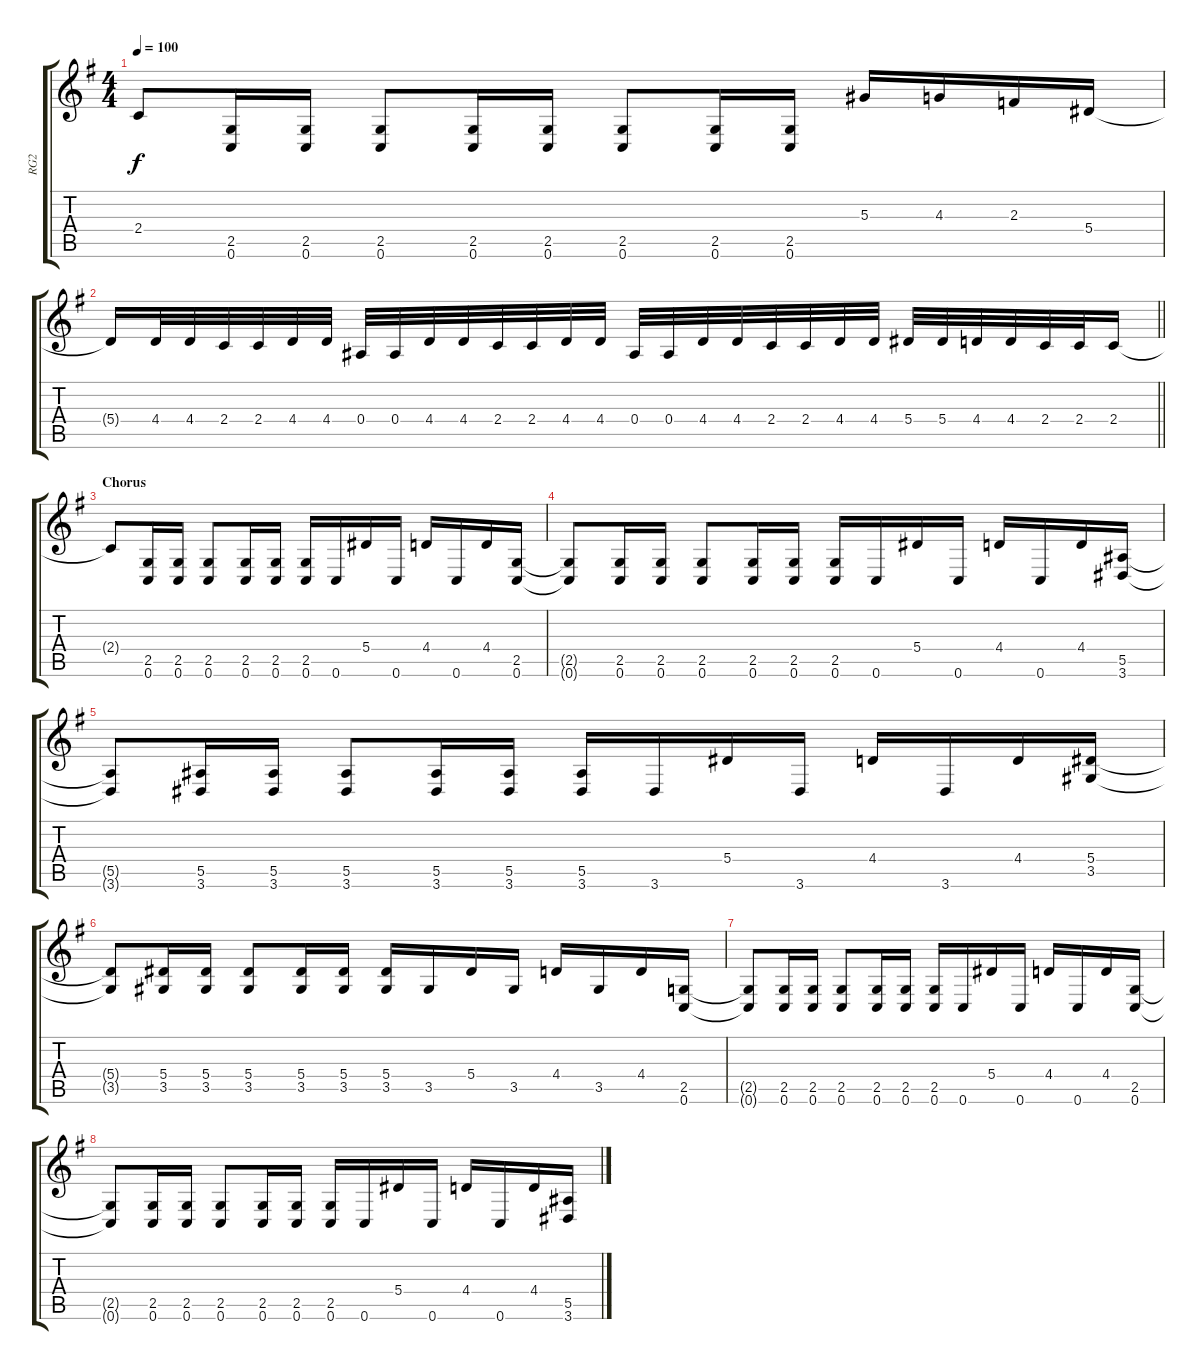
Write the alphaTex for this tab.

\track ("RG2" "RG2") {instrument distortionguitar}
\staff {score tabs}
\tuning (C4 G3 Eb3 Bb2 F2 C2) {hide}
\ts (4 4)
\tempo 100
\clef g2
\ks eminor
2.4{t}.8{dy f} (2.5 0.6).16 (2.5 0.6).16 (2.5 0.6).8 (2.5 0.6).16 (2.5 0.6).16 (2.5 0.6).8 (2.5 0.6).16 (2.5 0.6).16 5.3.16 4.3.16 2.3.16 5.4.16 |
\barLineRight lightlight
5.4{t}.16 4.4.32 4.4.32 2.4.32 2.4.32 4.4.32 4.4.32 0.4.32 0.4.32 4.4.32 4.4.32 2.4.32 2.4.32 4.4.32 4.4.32 0.4.32 0.4.32 4.4.32 4.4.32 2.4.32 2.4.32 4.4.32 4.4.32 5.4.32 5.4.32 4.4.32 4.4.32 2.4.32 2.4.32 2.4.16{balance 16} |
\section ("" "Chorus")
2.4{t}.8 (2.5 0.6).16 (2.5 0.6).16 (2.5 0.6).8 (2.5 0.6).16 (2.5 0.6).16 (2.5 0.6).16 0.6.16 5.4.16 0.6.16 4.4.16 0.6.16 4.4.16 (2.5 0.6).16 |
(2.5{t} 0.6{t}).8 (2.5 0.6).16 (2.5 0.6).16 (2.5 0.6).8 (2.5 0.6).16 (2.5 0.6).16 (2.5 0.6).16 0.6.16 5.4.16 0.6.16 4.4.16 0.6.16 4.4.16 (5.5 3.6).16 |
(5.5{t} 3.6{t}).8 (5.5 3.6).16 (5.5 3.6).16 (5.5 3.6).8 (5.5 3.6).16 (5.5 3.6).16 (5.5 3.6).16 3.6.16 5.4.16 3.6.16 4.4.16 3.6.16 4.4.16 (5.4 3.5).16 |
(5.4{t} 3.5{t}).8 (5.4 3.5).16 (5.4 3.5).16 (5.4 3.5).8 (5.4 3.5).16 (5.4 3.5).16 (5.4 3.5).16 3.5.16 5.4.16 3.5.16 4.4.16 3.5.16 4.4.16 (2.5 0.6).16 |
(2.5{t} 0.6{t}).8 (2.5 0.6).16 (2.5 0.6).16 (2.5 0.6).8 (2.5 0.6).16 (2.5 0.6).16 (2.5 0.6).16 0.6.16 5.4.16 0.6.16 4.4.16 0.6.16 4.4.16 (2.5 0.6).16 |
(2.5{t} 0.6{t}).8 (2.5 0.6).16 (2.5 0.6).16 (2.5 0.6).8 (2.5 0.6).16 (2.5 0.6).16 (2.5 0.6).16 0.6.16 5.4.16 0.6.16 4.4.16 0.6.16 4.4.16 (5.5 3.6).16
